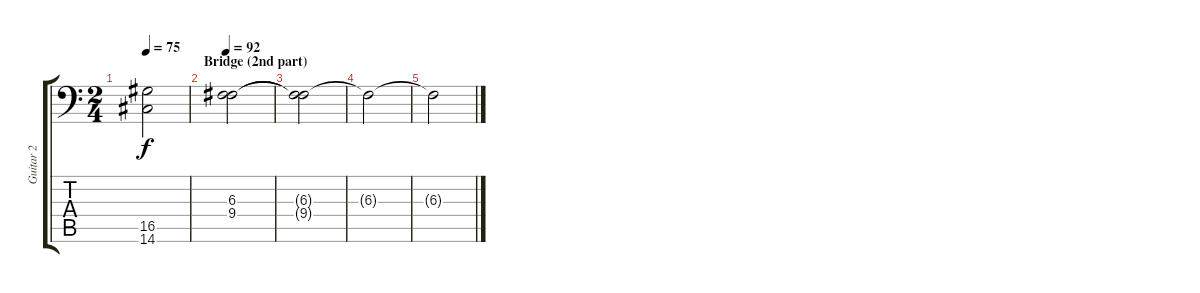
\track ("Guitar 2" "Guitar 2") {instrument overdrivenguitar}
\staff {score tabs}
\tuning (C3 G2 C2 A1 E1 B0) {hide}
\ts (2 4)
\tempo 75
\clef f4
\ks c
(16.5{t} 14.6{t}).2{dy f} |
\section ("" "Bridge (2nd part)")
\tempo 92
(6.3 9.4).2{volume 0} |
(6.3{t} 9.4{t}).2 |
6.3{t}.2 |
6.3{t}.2
